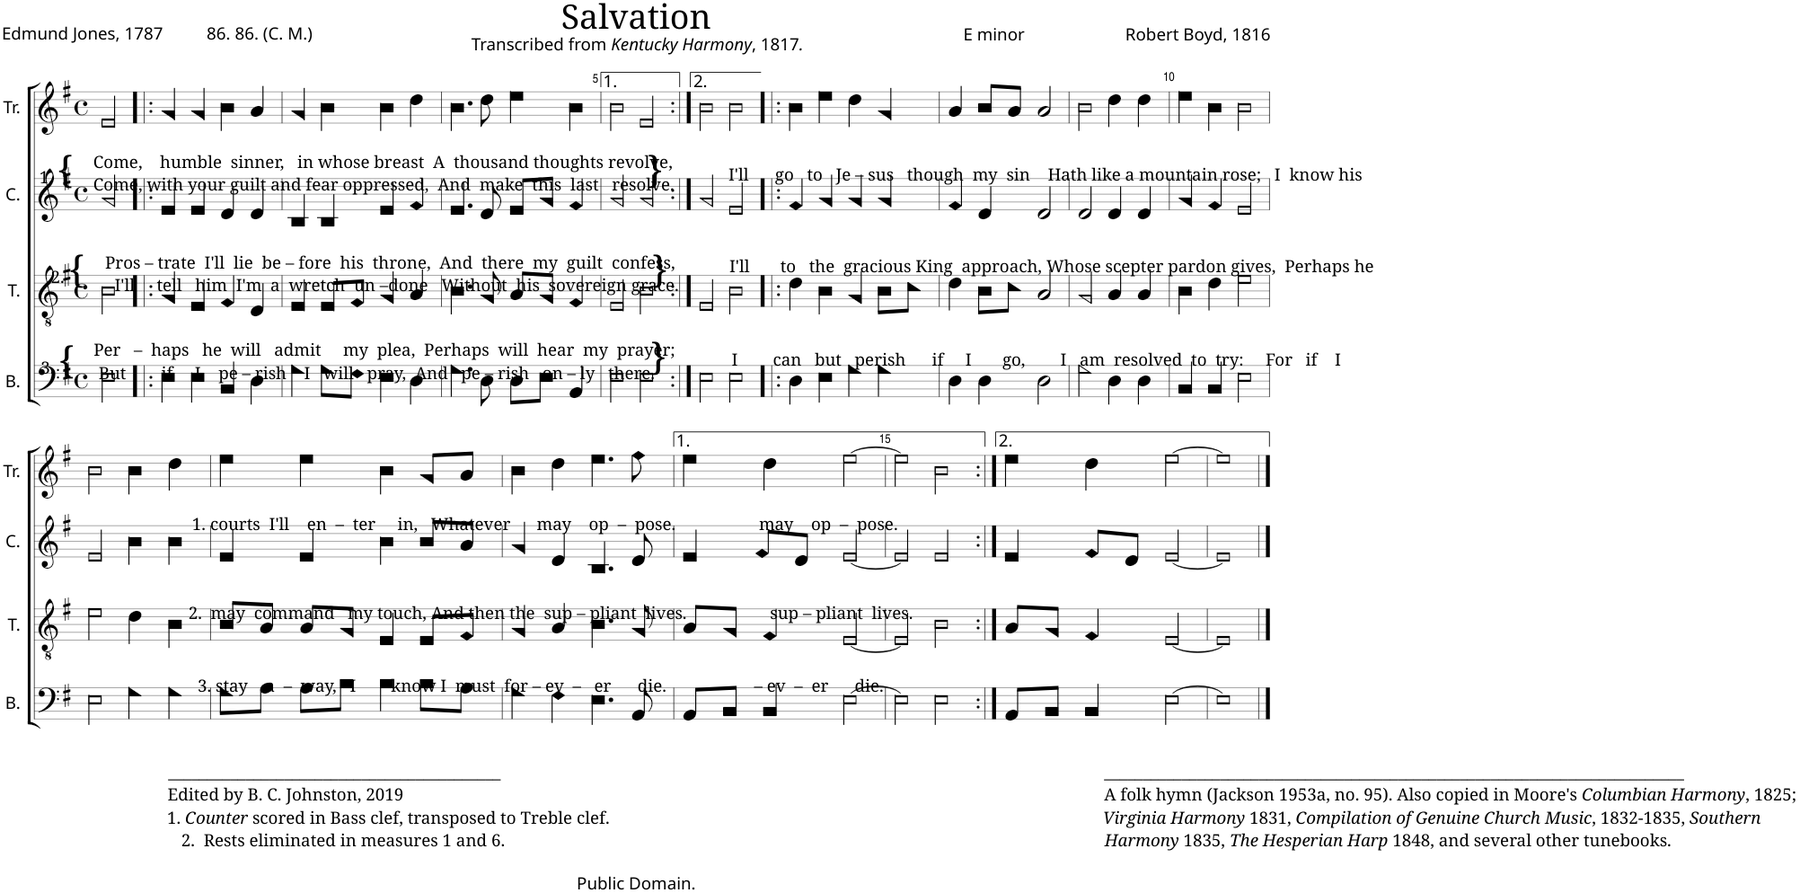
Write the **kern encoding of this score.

**kern	**kern	**kern	**kern
*part4	*part3	*part2	*part1
*staff4	*staff3	*staff2	*staff1
*I"B.	*I"T.	*I"C.	*I"Tr.
*I'B.	*I'T.	*I'C.	*I'Tr.
*clefF4	*clefGv2	*clefG2	*clefG2
*k[f#]	*k[f#]	*k[f#]	*k[f#]
*M4/4	*M4/4	*M4/4	*M4/4
*met(c)	*met(c)	*met(c)	*met(c)
=1	=1	=1	=1
!	!	!	!LO:TX:a:t=Come,    humble  sinner,   in whose breast  A  thousand thoughts revolve,
!	!	!	!LO:TX:a:t=Come, with your guilt and fear oppressed,  And  make  this  last   resolve.
!	!	!	!LO:TX:a:t=1.
!	!	!	!LO:TX:a:t={
!	!	!LO:TX:a:t=Pros – trate  I'll  lie  be – fore  his  throne,  And  there  my  guilt  confess,	!
!	!	!LO:TX:a:t=I'll     tell   him  I'm  a  wretch  un –done   Without  his  sovereign grace.	!
!	!	!LO:TX:a:t=2.	!
!	!	!LO:TX:a:t={	!
!	!LO:TX:a:t=Per   –  haps   he  will   admit     my  plea,  Perhaps  will  hear  my  prayer;	!	!
!	!LO:TX:a:t=But        if     I    pe – rish    I   will   pray,  And   pe – rish   on – ly   there.	!	!
!	!LO:TX:a:t=3.	!	!
!	!LO:TX:a:t={	!	!
2E!\	2B!\	2g!/	2e!/
=2!|:	=2!|:	=2!|:	=2!|:
4E!\	4G!/	4e!/	4g!/
4E!\	4E!/	4e!/	4g!/
4BB!/	4F#!/	4d!/	4b!\
4D!\	4D!/	4d!/	4a!/
=3	=3	=3	=3
4G!\	4E!/	4B!/	4g!/
8G!\L	8E!/L	4B!/	4b!\
8F#!\J	8F#!/J	.	.
4E!\	4G!/	4e!/	4b!\
4D!\	4A!/	4f#!/	4dd!\
=4	=4	=4	=4
4.G!\	4.B!\	4.e!/	4.b!\
8D!\	8G!/	8d!/	8dd!\
8D!\L	8A!/L	8e!/L	4ee!\
8E!\J	8G!/J	8g!/J	.
4AA!/	4F#!/	4f#!/	4b!\
=5	=5	=5	=5
!	!	!	!LO:TX:a:t=}
!	!	!LO:TX:a:t=}	!
!	!LO:TX:a:t=}	!	!
2E!\	2E!/	2g!/	2b!\
2E!\	2B!\	2g!/	2e!/
=6:|!	=6:|!	=6:|!	=6:|!
2E!\	2E!/	2g!/	2b!\
!	!	!	!LO:TX:a:t=I'll      go   to   Je – sus   though  my  sin    Hath like a mountain rose;   I  know his
!	!	!LO:TX:a:t=I'll       to   the  gracious King  approach, Whose scepter pardon gives,  Perhaps he	!
!	!LO:TX:a:t=I        can   but   perish      if     I       go,        I   am  resolved  to  try&colon;     For   if    I	!	!
2E!\	2B!\	2e!/	2b!\
=7!|:	=7!|:	=7!|:	=7!|:
4D!\	4d!\	4f#!/	4b!\
4E!\	4B!\	4g!/	4ee!\
4G!\	4G!/	4g!/	4dd!\
4G!\	8B!\L	4g!/	4g!/
.	8c!\J	.	.
=8	=8	=8	=8
4D!\	4d!\	4f#!/	4a!/
4D!\	8B!\L	4d!/	8b!/L
.	8c!\J	.	8a!/J
2D!\	2A!/	2d!/	2a!/
=9	=9	=9	=9
2G!\	2G!/	2d!/	2b!\
4D!\	4A!/	4d!/	4dd!\
4D!\	4A!/	4d!/	4dd!\
=10	=10	=10	=10
4BB!/	4B!\	4g!/	4ee!\
4BB!/	4d!\	4f#!/	4b!\
2E!\	2e!\	2e!/	2b!\
!!LO:LB:g=z
=11	=11	=11	=11
2E!\	2e!\	2e!/	2b!\
4G!\	4d!\	4b!\	4b!\
4G!\	4B!\	4b!\	4dd!\
=12	=12	=12	=12
!	!	!	!LO:TX:a:t=1. courts  I'll    en  –  ter     in,   Whatever      may    op  –  pose.                   may    op  –  pose.
!	!	!LO:TX:a:t=2.  may  command   my touch, And then the  sup – pliant  lives.                   sup – pliant  lives.	!
!	!LO:TX:a:t=3. stay    a  –  way,   I        know I  must  for – ev  –   er      die.                    – ev  –  er      die.	!	!
8G!\L	8B!/L	4e!/	4ee!\
8A!\J	8A!/J	.	.
8A!\L	8A!/L	4e!/	4ee!\
8B!\J	8G!/J	.	.
4B!\	4E!/	4b!\	4b!\
!LO:TX:a:t=___________________________________________	!	!	!
!LO:TX:a:t=Edited by B. C. Johnston, 2019	!	!	!
!LO:TX:a:t=1.	!	!	!
!LO:TX:a:i:t=Counter	!	!	!
!LO:TX:a:t=scored in Bass clef, transposed to Treble clef.	!	!	!
!LO:TX:a:t=2.  Rests eliminated in measures 1 and 6.	!	!	!
8B!\L	8E!/L	8b!/L	8g!/L
8A!\J	8F#!/J	8a!/J	8a!/J
=13	=13	=13	=13
4G!\	4G!/	4g!/	4b!\
4F#!\	4A!/	4d!/	4dd!\
4.E!\	4.B!\	4.B!/	4.ee!\
8AA!/	8G!/	8d!/	8ff#!\
=14	=14	=14	=14
8AA!/L	8A!/L	4e!/	4ee!\
8BB!/J	8G!/J	.	.
4BB!/	4F#!/	8f#!/L	4dd!\
.	.	8d!/J	.
[2E!\	[2E!/	[2e!/	[2ee!\
=15	=15	=15	=15
2E!\]	2E!/]	2e!/]	2ee!\]
2E!\	2B!\	2e!/	2b!\
=16:|!	=16:|!	=16:|!	=16:|!
8AA!/L	8A!/L	4e!/	4ee!\
8BB!/J	8G!/J	.	.
4BB!/	4F#!/	8f#!/L	4dd!\
.	.	8d!/J	.
[2E!\	[2E!/	[2e!/	[2ee!\
=17	=17	=17	=17
!LO:TX:a:t=___________________________________________________________________________	!	!	!
!LO:TX:a:t=A folk hymn (Jackson 1953a, no. 95). Also copied in Moore's	!	!	!
!LO:TX:a:i:t=Columbian Harmony	!	!	!
!LO:TX:a:t=, 1825;	!	!	!
!LO:TX:a:i:t=Virginia Harmony	!	!	!
!LO:TX:a:t=1831,	!	!	!
!LO:TX:a:i:t=Compilation of Genuine Church Music	!	!	!
!LO:TX:a:t=, 1832-1835,	!	!	!
!LO:TX:a:i:t=Southern	!	!	!
!LO:TX:a:t=Harmony	!	!	!
!LO:TX:a:t=1835,	!	!	!
!LO:TX:a:i:t=The Hesperian Harp	!	!	!
!LO:TX:a:t=1848, and several other tunebooks.	!	!	!
1E!]	1E!]	1e!]	1ee!]
==	==	==	==
*-	*-	*-	*-
